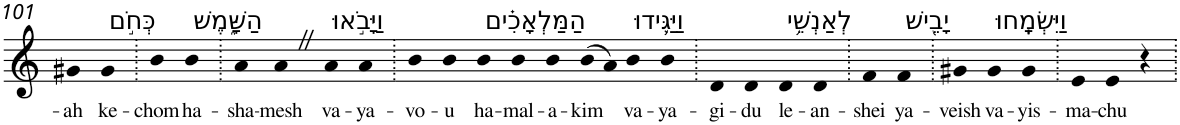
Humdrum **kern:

**kern	**text
*part1	*part1
*staff1	*staff1
*I"Piano	*
*I'Pno	*
!!LO:PB:g=z
*clefG2	*
*k[]	*
=101	=101
!	!LO:LY:b
4g#X	-ah
!LO:TX:a:t=כְּחֹ֣ם	!
!	!LO:LY:b
4g#	ke-
=102.	=102.
!	!LO:LY:b
4b	-chom
!LO:TX:a:t=הַשָּׁ֑מֶשׁ	!
!	!LO:LY:b
4b	ha-
=103.	=103.
!	!LO:LY:b
4a	-sha-
!	!LO:LY:b
4aZ	-mesh
!LO:TX:a:t=וַיָּבֹ֣אוּ	!
!	!LO:LY:b
4a	va-
!	!LO:LY:b
4a	-ya-
=104.	=104.
!	!LO:LY:b
4b	-vo-
!	!LO:LY:b
4b	-u
!LO:TX:a:t=הַמַּלְאָכִ֗ים	!
!	!LO:LY:b
4b	ha-
!	!LO:LY:b
4b	-mal-
!	!LO:LY:b
4b	-a-
!	!LO:LY:b
(>8b	-kim
8a)	.
!LO:TX:a:t=וַיַּגִּ֛ידוּ	!
!	!LO:LY:b
4b	va-
!	!LO:LY:b
4b	-ya-
=105.	=105.
!	!LO:LY:b
4d	-gi-
!	!LO:LY:b
4d	-du
!LO:TX:a:t=לְאַנְשֵׁ֥י	!
!	!LO:LY:b
4d	le-
!	!LO:LY:b
4d	-an-
=106.	=106.
!	!LO:LY:b
4f	-shei
!LO:TX:a:t=יָבֵ֖ישׁ	!
!	!LO:LY:b
4f	ya-
=107.	=107.
!	!LO:LY:b
4g#X	-veish
!LO:TX:a:t=וַיִּשְׂמָֽחוּ	!
!	!LO:LY:b
4g#	va-
!	!LO:LY:b
4g#	-yis-
=108.	=108.
!	!LO:LY:b
4e	-ma-
!	!LO:LY:b
4e	-chu
4r	.
=.	=.
*-	*-
